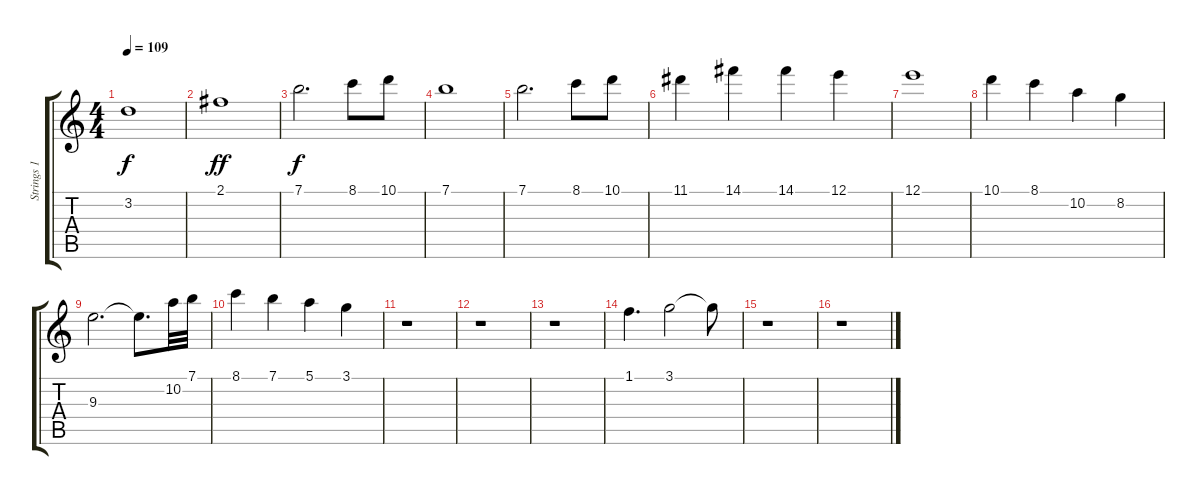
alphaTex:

\track ("Strings 1" "Strings 1") {instrument acousticguitarnylon}
\staff {score tabs}
\tuning (E4 B3 G3 D3 A2 E2) {hide}
\ts (4 4)
\tempo 109
\clef g2
\ks c
3.2.1{dy f} |
2.1.1{dy ff} |
7.1.2{d dy f} 8.1.8 10.1.8 |
7.1.1 |
7.1.2{d} 8.1.8 10.1.8 |
11.1.4 14.1.4 14.1.4 12.1.4 |
12.1.1 |
10.1.4 8.1.4 10.2.4 8.2.4 |
9.3.2{d} 9.3{t}.8{d} 10.2.32 7.1.32 |
8.1.4 7.1.4 5.1.4 3.1.4 |
r.1 |
r.1 |
r.1 |
1.1.4{d} 3.1.2 3.1{t}.8 |
r.1 |
r.1
